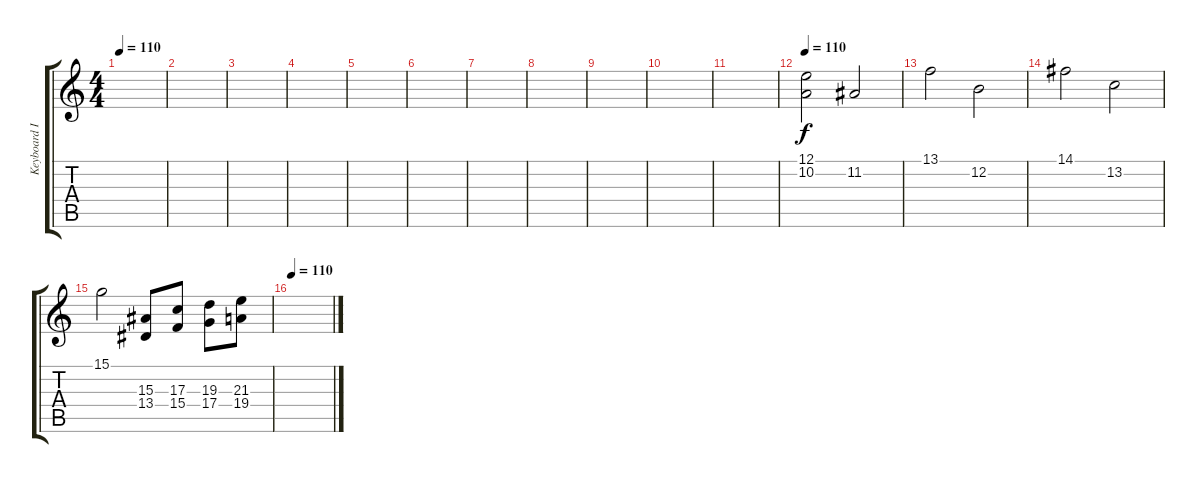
\track ("Keyboard II" "Keyboard I") {instrument choiraahs}
\staff {score tabs}
\tuning (E4 B3 G3 D3 A2 E2) {hide}
\ts (4 4)
\tempo 110
\clef g2
\ks c
|
|
|
|
|
|
|
|
|
|
|
\tempo 110
(12.1 10.2).2 11.2.2 |
13.1.2 12.2.2 |
14.1.2 13.2.2 |
15.1.2 (15.3 13.4).8 (17.3 15.4).8 (19.3 17.4).8 (21.3 19.4).8 |
\tempo 110
